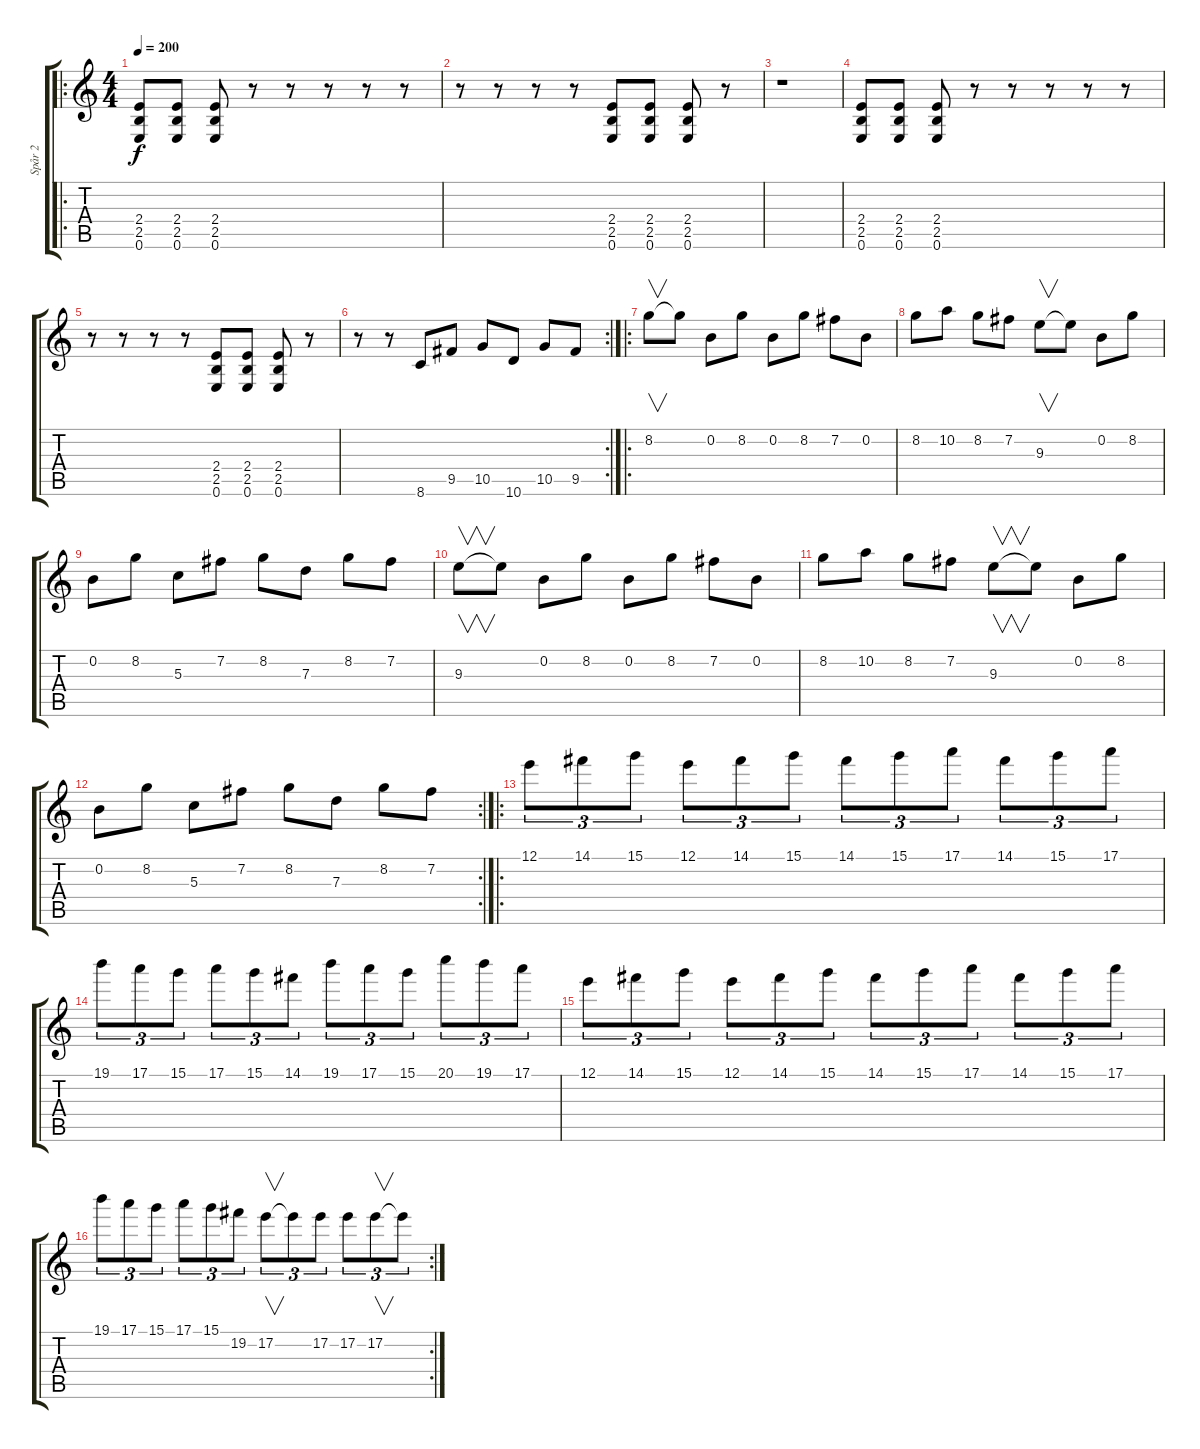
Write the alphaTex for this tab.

\track ("Spår 2" "Spår 2") {instrument overdrivenguitar}
\staff {score tabs}
\tuning (E4 B3 G3 D3 A2 E2) {hide}
\ro
\ts (4 4)
\tempo 200
\clef g2
\ks c
(2.4 2.5 0.6).8{dy f instrument overdrivenguitar} (2.4 2.5 0.6).8 (2.4 2.5 0.6).8 r.8 r.8 r.8 r.8 r.8 |
r.8 r.8 r.8 r.8 (2.4 2.5 0.6).8 (2.4 2.5 0.6).8 (2.4 2.5 0.6).8 r.8 |
r.1 |
(2.4 2.5 0.6).8 (2.4 2.5 0.6).8 (2.4 2.5 0.6).8 r.8 r.8 r.8 r.8 r.8 |
r.8 r.8 r.8 r.8 (2.4 2.5 0.6).8 (2.4 2.5 0.6).8 (2.4 2.5 0.6).8 r.8 |
\rc 2
r.8 r.8 8.6.8 9.5.8 10.5.8 10.6.8 10.5.8 9.5.8 |
\ro
8.2.8{v} 8.2{t}.8 0.2.8 8.2.8 0.2.8 8.2.8 7.2.8 0.2.8 |
8.2.8 10.2.8 8.2.8 7.2.8 9.3.8{v} 9.3{t}.8 0.2.8 8.2.8 |
0.2.8 8.2.8 5.3.8 7.2.8 8.2.8 7.3.8 8.2.8 7.2.8 |
9.3.8{v} 9.3{t}.8 0.2.8 8.2.8 0.2.8 8.2.8 7.2.8 0.2.8 |
8.2.8 10.2.8 8.2.8 7.2.8 9.3.8{v} 9.3{t}.8 0.2.8 8.2.8 |
\rc 2
0.2.8 8.2.8 5.3.8 7.2.8 8.2.8 7.3.8 8.2.8 7.2.8 |
\ro
12.1.8{tu (3 2)} 14.1.8{tu (3 2)} 15.1.8{tu (3 2)} 12.1.8{tu (3 2)} 14.1.8{tu (3 2)} 15.1.8{tu (3 2)} 14.1.8{tu (3 2)} 15.1.8{tu (3 2)} 17.1.8{tu (3 2)} 14.1.8{tu (3 2)} 15.1.8{tu (3 2)} 17.1.8{tu (3 2)} |
19.1.8{tu (3 2)} 17.1.8{tu (3 2)} 15.1.8{tu (3 2)} 17.1.8{tu (3 2)} 15.1.8{tu (3 2)} 14.1.8{tu (3 2)} 19.1.8{tu (3 2)} 17.1.8{tu (3 2)} 15.1.8{tu (3 2)} 20.1.8{tu (3 2)} 19.1.8{tu (3 2)} 17.1.8{tu (3 2)} |
12.1.8{tu (3 2)} 14.1.8{tu (3 2)} 15.1.8{tu (3 2)} 12.1.8{tu (3 2)} 14.1.8{tu (3 2)} 15.1.8{tu (3 2)} 14.1.8{tu (3 2)} 15.1.8{tu (3 2)} 17.1.8{tu (3 2)} 14.1.8{tu (3 2)} 15.1.8{tu (3 2)} 17.1.8{tu (3 2)} |
\rc 2
19.1.8{tu (3 2)} 17.1.8{tu (3 2)} 15.1.8{tu (3 2)} 17.1.8{tu (3 2)} 15.1.8{tu (3 2)} 19.2.8{tu (3 2)} 17.2.8{v tu (3 2)} 17.2{t}.8{tu (3 2)} 17.2.8{tu (3 2)} 17.2.8{tu (3 2)} 17.2.8{v tu (3 2)} 17.2{t}.8{tu (3 2)}
